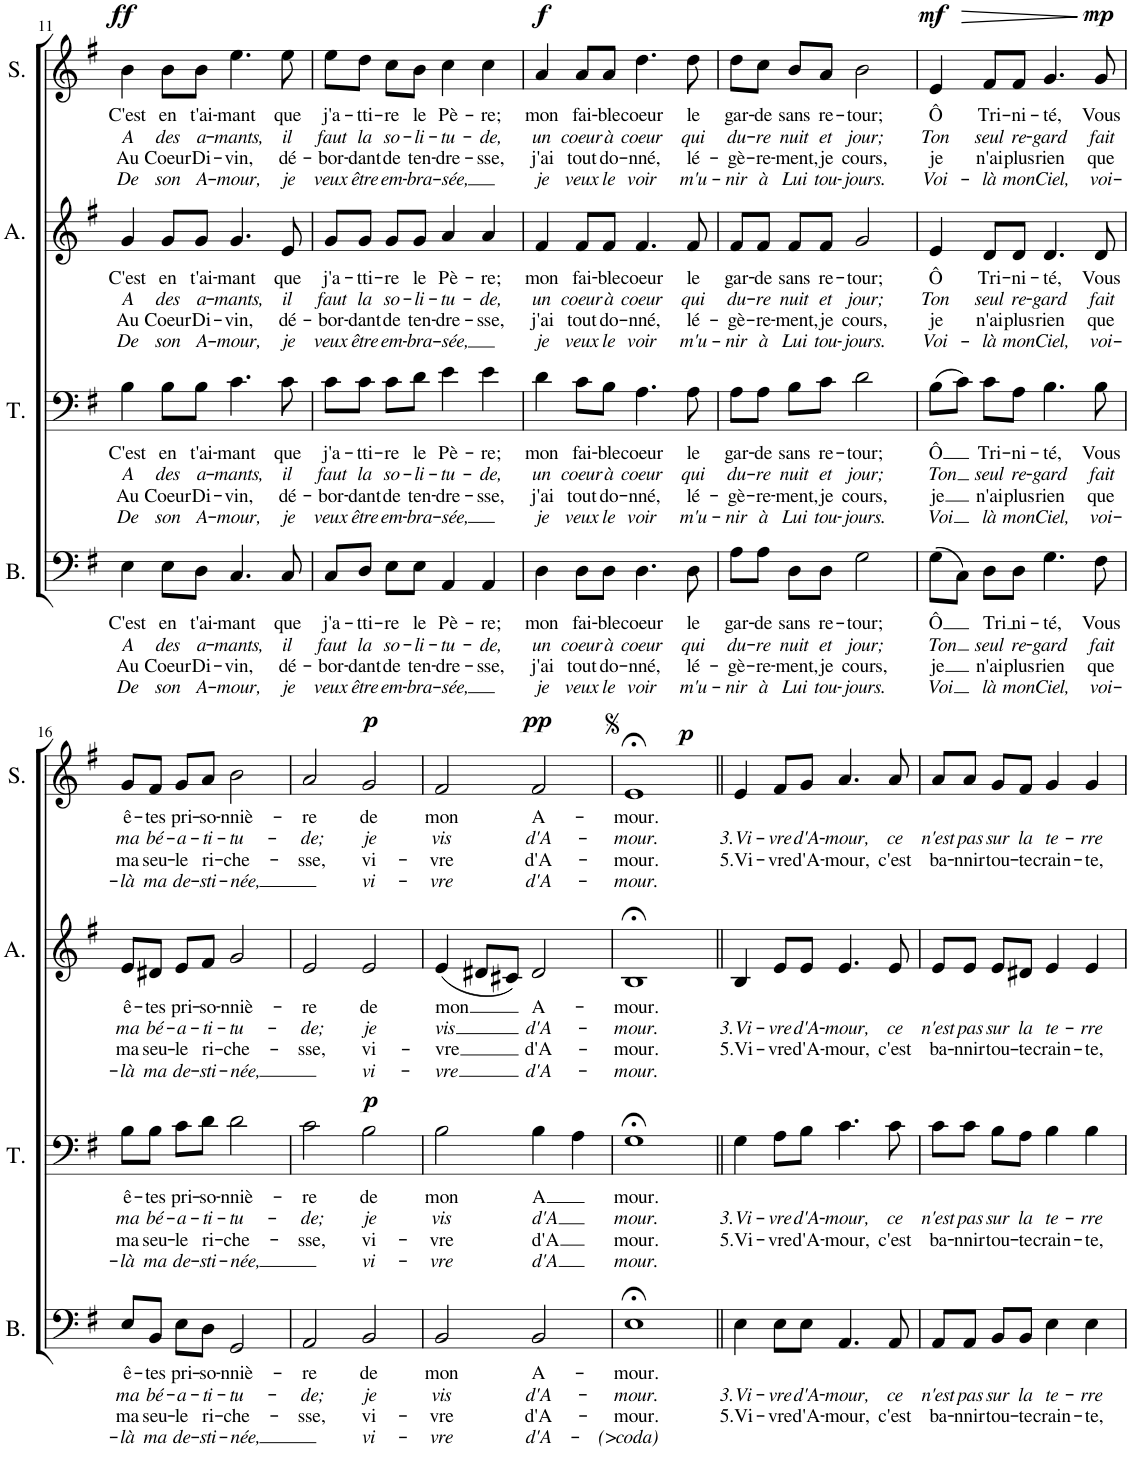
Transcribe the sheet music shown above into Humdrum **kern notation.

**kern	**text	**text	**text	**text	**kern	**text	**text	**text	**text	**dynam	**kern	**text	**text	**text	**text	**kern	**text	**text	**text	**text	**dynam
*part4	*part4	*part4	*part4	*part4	*part3	*part3	*part3	*part3	*part3	*part3	*part2	*part2	*part2	*part2	*part2	*part1	*part1	*part1	*part1	*part1	*part1
*staff4	*staff4	*staff4	*staff4	*staff4	*staff3	*staff3	*staff3	*staff3	*staff3	*staff3	*staff2	*staff2	*staff2	*staff2	*staff2	*staff1	*staff1	*staff1	*staff1	*staff1	*staff1
*I"Basse	*	*	*	*	*I"Ténor	*	*	*	*	*	*I"Alto	*	*	*	*	*I"Soprane	*	*	*	*	*
*I'B.	*	*	*	*	*I'T.	*	*	*	*	*	*I'A.	*	*	*	*	*I'S.	*	*	*	*	*
!!LO:PB:g=z
*clefF4	*	*	*	*	*clefF4	*	*	*	*	*	*clefG2	*	*	*	*	*clefG2	*	*	*	*	*
*k[f#]	*	*	*	*	*k[f#]	*	*	*	*	*	*k[f#]	*	*	*	*	*k[f#]	*	*	*	*	*
*M4/4	*	*	*	*	*M4/4	*	*	*	*	*	*M4/4	*	*	*	*	*M4/4	*	*	*	*	*
*met(c)	*	*	*	*	*met(c)	*	*	*	*	*	*met(c)	*	*	*	*	*met(c)	*	*	*	*	*
=11	=11	=11	=11	=11	=11	=11	=11	=11	=11	=11	=11	=11	=11	=11	=11	=11	=11	=11	=11	=11	=11
!	!LO:LY:b	!LO:LY:b	!LO:LY:b	!LO:LY:b	!	!LO:LY:b	!LO:LY:b	!LO:LY:b	!LO:LY:b	!	!	!LO:LY:b	!LO:LY:b	!LO:LY:b	!LO:LY:b	!	!LO:LY:b	!LO:LY:b	!LO:LY:b	!LO:LY:b	!LO:DY:a
4E\	C'est	A	Au	De	4B\	C'est	A	Au	De	.	4g/	C'est	A	Au	De	4b\	C'est	A	Au	De	ff
!	!LO:LY:b	!LO:LY:b	!LO:LY:b	!LO:LY:b	!	!LO:LY:b	!LO:LY:b	!LO:LY:b	!LO:LY:b	!	!	!LO:LY:b	!LO:LY:b	!LO:LY:b	!LO:LY:b	!	!LO:LY:b	!LO:LY:b	!LO:LY:b	!LO:LY:b	!
8E\L	en	des	Coeur	son	8B\L	en	des	Coeur	son	.	8g/L	en	des	Coeur	son	8b\L	en	des	Coeur	son	.
!	!LO:LY:b	!LO:LY:b	!LO:LY:b	!LO:LY:b	!	!LO:LY:b	!LO:LY:b	!LO:LY:b	!LO:LY:b	!	!	!LO:LY:b	!LO:LY:b	!LO:LY:b	!LO:LY:b	!	!LO:LY:b	!LO:LY:b	!LO:LY:b	!LO:LY:b	!
8D\J	t'ai-	a-	Di-	A-	8B\J	t'ai-	a-	Di-	A-	.	8g/J	t'ai-	a-	Di-	A-	8b\J	t'ai-	a-	Di-	A-	.
!	!LO:LY:b	!LO:LY:b	!LO:LY:b	!LO:LY:b	!	!LO:LY:b	!LO:LY:b	!LO:LY:b	!LO:LY:b	!	!	!LO:LY:b	!LO:LY:b	!LO:LY:b	!LO:LY:b	!	!LO:LY:b	!LO:LY:b	!LO:LY:b	!LO:LY:b	!
4.C/	-mant	-mants,	-vin,	-mour,	4.c\	-mant	-mants,	-vin,	-mour,	.	4.g/	-mant	-mants,	-vin,	-mour,	4.ee\	-mant	-mants,	-vin,	-mour,	.
!	!LO:LY:b	!LO:LY:b	!LO:LY:b	!LO:LY:b	!	!LO:LY:b	!LO:LY:b	!LO:LY:b	!LO:LY:b	!	!	!LO:LY:b	!LO:LY:b	!LO:LY:b	!LO:LY:b	!	!LO:LY:b	!LO:LY:b	!LO:LY:b	!LO:LY:b	!
8C/	que	il	dé-	je	8c\	que	il	dé-	je	.	8e/	que	il	dé-	je	8ee\	que	il	dé-	je	.
=12	=12	=12	=12	=12	=12	=12	=12	=12	=12	=12	=12	=12	=12	=12	=12	=12	=12	=12	=12	=12	=12
!	!LO:LY:b	!LO:LY:b	!LO:LY:b	!LO:LY:b	!	!LO:LY:b	!LO:LY:b	!LO:LY:b	!LO:LY:b	!	!	!LO:LY:b	!LO:LY:b	!LO:LY:b	!LO:LY:b	!	!LO:LY:b	!LO:LY:b	!LO:LY:b	!LO:LY:b	!
8C/L	j'a-	faut	-bor-	veux	8c\L	j'a-	faut	-bor-	veux	.	8g/L	j'a-	faut	-bor-	veux	8ee\L	j'a-	faut	-bor-	veux	.
!	!LO:LY:b	!LO:LY:b	!LO:LY:b	!LO:LY:b	!	!LO:LY:b	!LO:LY:b	!LO:LY:b	!LO:LY:b	!	!	!LO:LY:b	!LO:LY:b	!LO:LY:b	!LO:LY:b	!	!LO:LY:b	!LO:LY:b	!LO:LY:b	!LO:LY:b	!
8D/J	-tti-	la	-dant	être	8c\J	-tti-	la	-dant	être	.	8g/J	-tti-	la	-dant	être	8dd\J	-tti-	la	-dant	être	.
!	!LO:LY:b	!LO:LY:b	!LO:LY:b	!LO:LY:b	!	!LO:LY:b	!LO:LY:b	!LO:LY:b	!LO:LY:b	!	!	!LO:LY:b	!LO:LY:b	!LO:LY:b	!LO:LY:b	!	!LO:LY:b	!LO:LY:b	!LO:LY:b	!LO:LY:b	!
8E\L	-re	so-	de	em-	8c\L	-re	so-	de	em-	.	8g/L	-re	so-	de	em-	8cc\L	-re	so-	de	em-	.
!	!LO:LY:b	!LO:LY:b	!LO:LY:b	!LO:LY:b	!	!LO:LY:b	!LO:LY:b	!LO:LY:b	!LO:LY:b	!	!	!LO:LY:b	!LO:LY:b	!LO:LY:b	!LO:LY:b	!	!LO:LY:b	!LO:LY:b	!LO:LY:b	!LO:LY:b	!
8E\J	le	-li-	ten-	-bra-	8d\J	le	-li-	ten-	-bra-	.	8g/J	le	-li-	ten-	-bra-	8b\J	le	-li-	ten-	-bra-	.
!	!LO:LY:b	!LO:LY:b	!LO:LY:b	!LO:LY:b	!	!LO:LY:b	!LO:LY:b	!LO:LY:b	!LO:LY:b	!	!	!LO:LY:b	!LO:LY:b	!LO:LY:b	!LO:LY:b	!	!LO:LY:b	!LO:LY:b	!LO:LY:b	!LO:LY:b	!
4AA/	Pè-	-tu-	-dre-	-sée,	4e\	Pè-	-tu-	-dre-	-sée,	.	4a/	Pè-	-tu-	-dre-	-sée,	4cc\	Pè-	-tu-	-dre-	-sée,	.
!	!LO:LY:b	!LO:LY:b	!LO:LY:b	!	!	!LO:LY:b	!LO:LY:b	!LO:LY:b	!	!	!	!LO:LY:b	!LO:LY:b	!LO:LY:b	!	!	!LO:LY:b	!LO:LY:b	!LO:LY:b	!	!
4AA/	-re;	-de,	-sse,	.	4e\	-re;	-de,	-sse,	.	.	4a/	-re;	-de,	-sse,	.	4cc\	-re;	-de,	-sse,	.	.
=13	=13	=13	=13	=13	=13	=13	=13	=13	=13	=13	=13	=13	=13	=13	=13	=13	=13	=13	=13	=13	=13
!	!LO:LY:b	!LO:LY:b	!LO:LY:b	!LO:LY:b	!	!LO:LY:b	!LO:LY:b	!LO:LY:b	!LO:LY:b	!	!	!LO:LY:b	!LO:LY:b	!LO:LY:b	!LO:LY:b	!	!LO:LY:b	!LO:LY:b	!LO:LY:b	!LO:LY:b	!LO:DY:a
4D\	mon	un	j'ai	je	4d\	mon	un	j'ai	je	.	4f#/	mon	un	j'ai	je	4a/	mon	un	j'ai	je	f
!	!LO:LY:b	!LO:LY:b	!LO:LY:b	!LO:LY:b	!	!LO:LY:b	!LO:LY:b	!LO:LY:b	!LO:LY:b	!	!	!LO:LY:b	!LO:LY:b	!LO:LY:b	!LO:LY:b	!	!LO:LY:b	!LO:LY:b	!LO:LY:b	!LO:LY:b	!
8D\L	fai-	coeur	tout	veux	8c\L	fai-	coeur	tout	veux	.	8f#/L	fai-	coeur	tout	veux	8a/L	fai-	coeur	tout	veux	.
!	!LO:LY:b	!LO:LY:b	!LO:LY:b	!LO:LY:b	!	!LO:LY:b	!LO:LY:b	!LO:LY:b	!LO:LY:b	!	!	!LO:LY:b	!LO:LY:b	!LO:LY:b	!LO:LY:b	!	!LO:LY:b	!LO:LY:b	!LO:LY:b	!LO:LY:b	!
8D\J	-ble	à	do-	le	8B\J	-ble	à	do-	le	.	8f#/J	-ble	à	do-	le	8a/J	-ble	à	do-	le	.
!	!LO:LY:b	!LO:LY:b	!LO:LY:b	!LO:LY:b	!	!LO:LY:b	!LO:LY:b	!LO:LY:b	!LO:LY:b	!	!	!LO:LY:b	!LO:LY:b	!LO:LY:b	!LO:LY:b	!	!LO:LY:b	!LO:LY:b	!LO:LY:b	!LO:LY:b	!
4.D\	coeur	coeur	-nné,	voir	4.A\	coeur	coeur	-nné,	voir	.	4.f#/	coeur	coeur	-nné,	voir	4.dd\	coeur	coeur	-nné,	voir	.
!	!LO:LY:b	!LO:LY:b	!LO:LY:b	!LO:LY:b	!	!LO:LY:b	!LO:LY:b	!LO:LY:b	!LO:LY:b	!	!	!LO:LY:b	!LO:LY:b	!LO:LY:b	!LO:LY:b	!	!LO:LY:b	!LO:LY:b	!LO:LY:b	!LO:LY:b	!
8D\	le	qui	lé-	m'u-	8A\	le	qui	lé-	m'u-	.	8f#/	le	qui	lé-	m'u-	8dd\	le	qui	lé-	m'u-	.
=14	=14	=14	=14	=14	=14	=14	=14	=14	=14	=14	=14	=14	=14	=14	=14	=14	=14	=14	=14	=14	=14
!	!LO:LY:b	!LO:LY:b	!LO:LY:b	!LO:LY:b	!	!LO:LY:b	!LO:LY:b	!LO:LY:b	!LO:LY:b	!	!	!LO:LY:b	!LO:LY:b	!LO:LY:b	!LO:LY:b	!	!LO:LY:b	!LO:LY:b	!LO:LY:b	!LO:LY:b	!
8A\L	gar-	du-	-gè-	-nir	8A\L	gar-	du-	-gè-	-nir	.	8f#/L	gar-	du-	-gè-	-nir	8dd\L	gar-	du-	-gè-	-nir	.
!	!LO:LY:b	!LO:LY:b	!LO:LY:b	!LO:LY:b	!	!LO:LY:b	!LO:LY:b	!LO:LY:b	!LO:LY:b	!	!	!LO:LY:b	!LO:LY:b	!LO:LY:b	!LO:LY:b	!	!LO:LY:b	!LO:LY:b	!LO:LY:b	!LO:LY:b	!
8A\J	-de	-re	-re-	à	8A\J	-de	-re	-re-	à	.	8f#/J	-de	-re	-re-	à	8cc\J	-de	-re	-re-	à	.
!	!LO:LY:b	!LO:LY:b	!LO:LY:b	!LO:LY:b	!	!LO:LY:b	!LO:LY:b	!LO:LY:b	!LO:LY:b	!	!	!LO:LY:b	!LO:LY:b	!LO:LY:b	!LO:LY:b	!	!LO:LY:b	!LO:LY:b	!LO:LY:b	!LO:LY:b	!
8D\L	sans	nuit	-ment,	Lui	8B\L	sans	nuit	-ment,	Lui	.	8f#/L	sans	nuit	-ment,	Lui	8b/L	sans	nuit	-ment,	Lui	.
!	!LO:LY:b	!LO:LY:b	!LO:LY:b	!LO:LY:b	!	!LO:LY:b	!LO:LY:b	!LO:LY:b	!LO:LY:b	!	!	!LO:LY:b	!LO:LY:b	!LO:LY:b	!LO:LY:b	!	!LO:LY:b	!LO:LY:b	!LO:LY:b	!LO:LY:b	!
8D\J	re-	et	je	tou-	8c\J	re-	et	je	tou-	.	8f#/J	re-	et	je	tou-	8a/J	re-	et	je	tou-	.
!	!LO:LY:b	!LO:LY:b	!LO:LY:b	!LO:LY:b	!	!LO:LY:b	!LO:LY:b	!LO:LY:b	!LO:LY:b	!	!	!LO:LY:b	!LO:LY:b	!LO:LY:b	!LO:LY:b	!	!LO:LY:b	!LO:LY:b	!LO:LY:b	!LO:LY:b	!
2G\	-tour;	jour;	cours,	-jours.	2d\	-tour;	jour;	cours,	-jours.	.	2g/	-tour;	jour;	cours,	-jours.	2b\	-tour;	jour;	cours,	-jours.	.
=15	=15	=15	=15	=15	=15	=15	=15	=15	=15	=15	=15	=15	=15	=15	=15	=15	=15	=15	=15	=15	=15
!	!LO:LY:b	!LO:LY:b	!LO:LY:b	!LO:LY:b	!	!LO:LY:b	!LO:LY:b	!LO:LY:b	!LO:LY:b	!	!	!LO:LY:b	!LO:LY:b	!LO:LY:b	!LO:LY:b	!	!LO:LY:b	!LO:LY:b	!LO:LY:b	!LO:LY:b	!LO:DY:a
(8G\L	Ô	Ton	je	-Voi	(8B\L	Ô	Ton	je	-Voi	.	4e/	Ô	Ton	je	Voi-	4e/	Ô	Ton	je	Voi-	mf
8C\J)	.	.	.	.	8c\J)	.	.	.	.	.	.	.	.	.	.	.	.	.	.	.	.
!	!LO:LY:b	!LO:LY:b	!LO:LY:b	!LO:LY:b	!	!LO:LY:b	!LO:LY:b	!LO:LY:b	!LO:LY:b	!	!	!LO:LY:b	!LO:LY:b	!LO:LY:b	!LO:LY:b	!	!LO:LY:b	!LO:LY:b	!LO:LY:b	!LO:LY:b	!LO:HP:b
8D\L	Tri	seul	n'ai	là	8c\L	Tri-	seul	n'ai	là	.	8d/L	Tri-	seul	n'ai	-là	8f#/L	Tri-	seul	n'ai	-là	>
!	!LO:LY:b	!LO:LY:b	!LO:LY:b	!LO:LY:b	!	!LO:LY:b	!LO:LY:b	!LO:LY:b	!LO:LY:b	!	!	!LO:LY:b	!LO:LY:b	!LO:LY:b	!LO:LY:b	!	!LO:LY:b	!LO:LY:b	!LO:LY:b	!LO:LY:b	!
8D\J	ni-	re-	plus	mon	8A\J	-ni-	re-	plus	mon	.	8d/J	-ni-	re-	plus	mon	8f#/J	-ni-	re-	plus	mon	.
!	!LO:LY:b	!LO:LY:b	!LO:LY:b	!LO:LY:b	!	!LO:LY:b	!LO:LY:b	!LO:LY:b	!LO:LY:b	!	!	!LO:LY:b	!LO:LY:b	!LO:LY:b	!LO:LY:b	!	!LO:LY:b	!LO:LY:b	!LO:LY:b	!LO:LY:b	!
4.G\	-té,	-gard	rien	Ciel,	4.B\	-té,	-gard	rien	Ciel,	.	4.d/	-té,	-gard	rien	Ciel,	4.g/	-té,	-gard	rien	Ciel,	.
!	!LO:LY:b	!LO:LY:b	!LO:LY:b	!LO:LY:b	!	!LO:LY:b	!LO:LY:b	!LO:LY:b	!LO:LY:b	!	!	!LO:LY:b	!LO:LY:b	!LO:LY:b	!LO:LY:b	!	!LO:LY:b	!LO:LY:b	!LO:LY:b	!LO:LY:b	!LO:DY:n=1:a
8F#\	Vous	fait	que	voi-	8B\	Vous	fait	que	voi-	.	8d/	Vous	fait	que	voi-	8g/	Vous	fait	que	voi-	] mp
!!LO:LB:g=z
=16	=16	=16	=16	=16	=16	=16	=16	=16	=16	=16	=16	=16	=16	=16	=16	=16	=16	=16	=16	=16	=16
!	!LO:LY:b	!LO:LY:b	!LO:LY:b	!LO:LY:b	!	!LO:LY:b	!LO:LY:b	!LO:LY:b	!LO:LY:b	!	!	!LO:LY:b	!LO:LY:b	!LO:LY:b	!LO:LY:b	!	!LO:LY:b	!LO:LY:b	!LO:LY:b	!LO:LY:b	!
8E/L	ê-	ma	ma	-là	8B\L	ê-	ma	ma	-là	.	8e/L	ê-	ma	ma	-là	8g/L	ê-	ma	ma	-là	.
!	!LO:LY:b	!LO:LY:b	!LO:LY:b	!LO:LY:b	!	!LO:LY:b	!LO:LY:b	!LO:LY:b	!LO:LY:b	!	!	!LO:LY:b	!LO:LY:b	!LO:LY:b	!LO:LY:b	!	!LO:LY:b	!LO:LY:b	!LO:LY:b	!LO:LY:b	!
8BB/J	-tes	bé-	seu-	ma	8B\J	-tes	bé-	seu-	ma	.	8d#X/J	-tes	bé-	seu-	ma	8f#/J	-tes	bé-	seu-	ma	.
!	!LO:LY:b	!LO:LY:b	!LO:LY:b	!LO:LY:b	!	!LO:LY:b	!LO:LY:b	!LO:LY:b	!LO:LY:b	!	!	!LO:LY:b	!LO:LY:b	!LO:LY:b	!LO:LY:b	!	!LO:LY:b	!LO:LY:b	!LO:LY:b	!LO:LY:b	!
8E\L	pri-	-a-	-le	de-	8c\L	pri-	-a-	-le	de-	.	8e/L	pri-	-a-	-le	de-	8g/L	pri-	-a-	-le	de-	.
!	!LO:LY:b	!LO:LY:b	!LO:LY:b	!LO:LY:b	!	!LO:LY:b	!LO:LY:b	!LO:LY:b	!LO:LY:b	!	!	!LO:LY:b	!LO:LY:b	!LO:LY:b	!LO:LY:b	!	!LO:LY:b	!LO:LY:b	!LO:LY:b	!LO:LY:b	!
8D\J	-so-	-ti-	ri-	-sti-	8d\J	-so-	-ti-	ri-	-sti-	.	8f#/J	-so-	-ti-	ri-	-sti-	8a/J	-so-	-ti-	ri-	-sti-	.
!	!LO:LY:b	!LO:LY:b	!LO:LY:b	!LO:LY:b	!	!LO:LY:b	!LO:LY:b	!LO:LY:b	!LO:LY:b	!	!	!LO:LY:b	!LO:LY:b	!LO:LY:b	!LO:LY:b	!	!LO:LY:b	!LO:LY:b	!LO:LY:b	!LO:LY:b	!
2GG/	-nniè-	-tu-	-che-	-née,	2d\	-nniè-	-tu-	-che-	-née,	.	2g/	-nniè-	-tu-	-che-	-née,	2b\	-nniè-	-tu-	-che-	-née,	.
=17	=17	=17	=17	=17	=17	=17	=17	=17	=17	=17	=17	=17	=17	=17	=17	=17	=17	=17	=17	=17	=17
!	!LO:LY:b	!LO:LY:b	!LO:LY:b	!	!	!LO:LY:b	!LO:LY:b	!LO:LY:b	!	!	!	!LO:LY:b	!LO:LY:b	!LO:LY:b	!	!	!LO:LY:b	!LO:LY:b	!LO:LY:b	!	!
2AA/	-re	-de;	-sse,	.	2c\	-re	-de;	-sse,	.	.	2e/	-re	-de;	-sse,	.	2a/	-re	-de;	-sse,	.	.
!	!LO:LY:b	!LO:LY:b	!LO:LY:b	!LO:LY:b	!	!LO:LY:b	!LO:LY:b	!LO:LY:b	!LO:LY:b	!LO:DY:a	!	!LO:LY:b	!LO:LY:b	!LO:LY:b	!LO:LY:b	!	!LO:LY:b	!LO:LY:b	!LO:LY:b	!LO:LY:b	!LO:DY:a
2BB/	de	je	vi-	vi-	2B\	de	je	vi-	vi-	p	2e/	de	je	vi-	vi-	2g/	de	je	vi-	vi-	p
=18	=18	=18	=18	=18	=18	=18	=18	=18	=18	=18	=18	=18	=18	=18	=18	=18	=18	=18	=18	=18	=18
!	!LO:LY:b	!LO:LY:b	!LO:LY:b	!LO:LY:b	!	!LO:LY:b	!LO:LY:b	!LO:LY:b	!LO:LY:b	!	!	!LO:LY:b	!LO:LY:b	!LO:LY:b	!LO:LY:b	!	!LO:LY:b	!LO:LY:b	!LO:LY:b	!LO:LY:b	!
2BB/	mon	vis	-vre	-vre	2B\	mon	vis	-vre	-vre	.	(4e/	mon	vis	-vre	-vre	2f#/	mon	vis	-vre	-vre	.
.	.	.	.	.	.	.	.	.	.	.	8d#X/L	.	.	.	.	.	.	.	.	.	.
.	.	.	.	.	.	.	.	.	.	.	8c#X/J)	.	.	.	.	.	.	.	.	.	.
!	!LO:LY:b	!LO:LY:b	!LO:LY:b	!LO:LY:b	!	!LO:LY:b	!LO:LY:b	!LO:LY:b	!LO:LY:b	!	!	!LO:LY:b	!LO:LY:b	!LO:LY:b	!LO:LY:b	!	!LO:LY:b	!LO:LY:b	!LO:LY:b	!LO:LY:b	!LO:DY:a
2BB/	A-	d'A-	d'A-	-d'A-	4B\	A	d'A	d'A	-d'A	.	2d#/	A-	d'A-	d'A-	d'A-	2f#/	A-	d'A-	d'A-	d'A-	pp
.	.	.	.	.	4A\	.	.	.	.	.	.	.	.	.	.	.	.	.	.	.	.
=19	=19	=19	=19	=19	=19	=19	=19	=19	=19	=19	=19	=19	=19	=19	=19	=19	=19	=19	=19	=19	=19
!	!LO:LY:b	!LO:LY:b	!LO:LY:b	!LO:LY:b	!	!LO:LY:b	!LO:LY:b	!LO:LY:b	!LO:LY:b	!	!	!LO:LY:b	!LO:LY:b	!LO:LY:b	!LO:LY:b	!	!LO:LY:b	!LO:LY:b	!LO:LY:b	!LO:LY:b	!LO:DY:a
1E;<	-mour.	-mour.	-mour.	-(>coda)	1G;<	mour.	mour.	mour.	mour.	.	1B;<	-mour.	-mour.	-mour.	-mour.	1e;<	-mour.	-mour.	-mour.	-mour.	p
=20||	=20||	=20||	=20||	=20||	=20||	=20||	=20||	=20||	=20||	=20||	=20||	=20||	=20||	=20||	=20||	=20||	=20||	=20||	=20||	=20||	=20||
!	!	!LO:LY:b	!LO:LY:b	!	!	!	!LO:LY:b	!LO:LY:b	!	!	!	!	!LO:LY:b	!LO:LY:b	!	!	!	!LO:LY:b	!LO:LY:b	!	!
4E\	.	3.Vi-	5.Vi-	.	4G\	.	3.Vi-	5.Vi-	.	.	4B/	.	3.Vi-	5.Vi-	.	4e/	.	3.Vi-	5.Vi-	.	.
!	!	!LO:LY:b	!LO:LY:b	!	!	!	!LO:LY:b	!LO:LY:b	!	!	!	!	!LO:LY:b	!LO:LY:b	!	!	!	!LO:LY:b	!LO:LY:b	!	!
8E\L	.	-vre	-vre	.	8A\L	.	-vre	-vre	.	.	8e/L	.	-vre	-vre	.	8f#/L	.	-vre	-vre	.	.
!	!	!LO:LY:b	!LO:LY:b	!	!	!	!LO:LY:b	!LO:LY:b	!	!	!	!	!LO:LY:b	!LO:LY:b	!	!	!	!LO:LY:b	!LO:LY:b	!	!
8E\J	.	d'A-	d'A-	.	8B\J	.	d'A-	d'A-	.	.	8e/J	.	d'A-	d'A-	.	8g/J	.	d'A-	d'A-	.	.
!	!	!LO:LY:b	!LO:LY:b	!	!	!	!LO:LY:b	!LO:LY:b	!	!	!	!	!LO:LY:b	!LO:LY:b	!	!	!	!LO:LY:b	!LO:LY:b	!	!
4.AA/	.	-mour,	-mour,	.	4.c\	.	-mour,	-mour,	.	.	4.e/	.	-mour,	-mour,	.	4.a/	.	-mour,	-mour,	.	.
!	!	!LO:LY:b	!LO:LY:b	!	!	!	!LO:LY:b	!LO:LY:b	!	!	!	!	!LO:LY:b	!LO:LY:b	!	!	!	!LO:LY:b	!LO:LY:b	!	!
8AA/	.	ce	c'est	.	8c\	.	ce	c'est	.	.	8e/	.	ce	c'est	.	8a/	.	ce	c'est	.	.
=21	=21	=21	=21	=21	=21	=21	=21	=21	=21	=21	=21	=21	=21	=21	=21	=21	=21	=21	=21	=21	=21
!	!	!LO:LY:b	!LO:LY:b	!	!	!	!LO:LY:b	!LO:LY:b	!	!	!	!	!LO:LY:b	!LO:LY:b	!	!	!	!LO:LY:b	!LO:LY:b	!	!
8AA/L	.	n'est	ba-	.	8c\L	.	n'est	ba-	.	.	8e/L	.	n'est	ba-	.	8a/L	.	n'est	ba-	.	.
!	!	!LO:LY:b	!LO:LY:b	!	!	!	!LO:LY:b	!LO:LY:b	!	!	!	!	!LO:LY:b	!LO:LY:b	!	!	!	!LO:LY:b	!LO:LY:b	!	!
8AA/J	.	pas	-nnir	.	8c\J	.	pas	-nnir	.	.	8e/J	.	pas	-nnir	.	8a/J	.	pas	-nnir	.	.
!	!	!LO:LY:b	!LO:LY:b	!	!	!	!LO:LY:b	!LO:LY:b	!	!	!	!	!LO:LY:b	!LO:LY:b	!	!	!	!LO:LY:b	!LO:LY:b	!	!
8BB/L	.	sur	tou-	.	8B\L	.	sur	tou-	.	.	8e/L	.	sur	tou-	.	8g/L	.	sur	tou-	.	.
!	!	!LO:LY:b	!LO:LY:b	!	!	!	!LO:LY:b	!LO:LY:b	!	!	!	!	!LO:LY:b	!LO:LY:b	!	!	!	!LO:LY:b	!LO:LY:b	!	!
8BB/J	.	la	-te	.	8A\J	.	la	-te	.	.	8d#X/J	.	la	-te	.	8f#/J	.	la	-te	.	.
!	!	!LO:LY:b	!LO:LY:b	!	!	!	!LO:LY:b	!LO:LY:b	!	!	!	!	!LO:LY:b	!LO:LY:b	!	!	!	!LO:LY:b	!LO:LY:b	!	!
4E\	.	te-	crain-	.	4B\	.	te-	crain-	.	.	4e/	.	te-	crain-	.	4g/	.	te-	crain-	.	.
!	!	!LO:LY:b	!LO:LY:b	!	!	!	!LO:LY:b	!LO:LY:b	!	!	!	!	!LO:LY:b	!LO:LY:b	!	!	!	!LO:LY:b	!LO:LY:b	!	!
4E\	.	-rre	-te,	.	4B\	.	-rre	-te,	.	.	4e/	.	-rre	-te,	.	4g/	.	-rre	-te,	.	.
=	=	=	=	=	=	=	=	=	=	=	=	=	=	=	=	=	=	=	=	=	=
*-	*-	*-	*-	*-	*-	*-	*-	*-	*-	*-	*-	*-	*-	*-	*-	*-	*-	*-	*-	*-	*-
